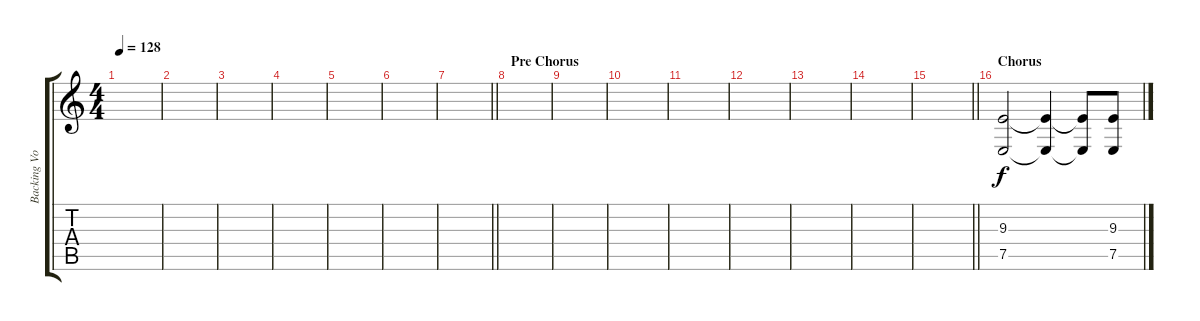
\track ("Backing Vocals" "Backing Vo") {instrument lead2sawtooth}
\staff {score tabs}
\tuning (E4 B3 G3 D3 A2 E2) {hide}
\ts (4 4)
\tempo 128
\clef g2
\ks c
|
|
|
|
|
|
\barLineRight lightlight
|
\section ("" "Pre Chorus")
|
|
|
|
|
|
|
\barLineRight lightlight
|
\section ("" "Chorus")
(9.3 7.5).2 (9.3{t} 7.5{t}).4 (9.3{t} 7.5{t}).8 (9.3 7.5).8
